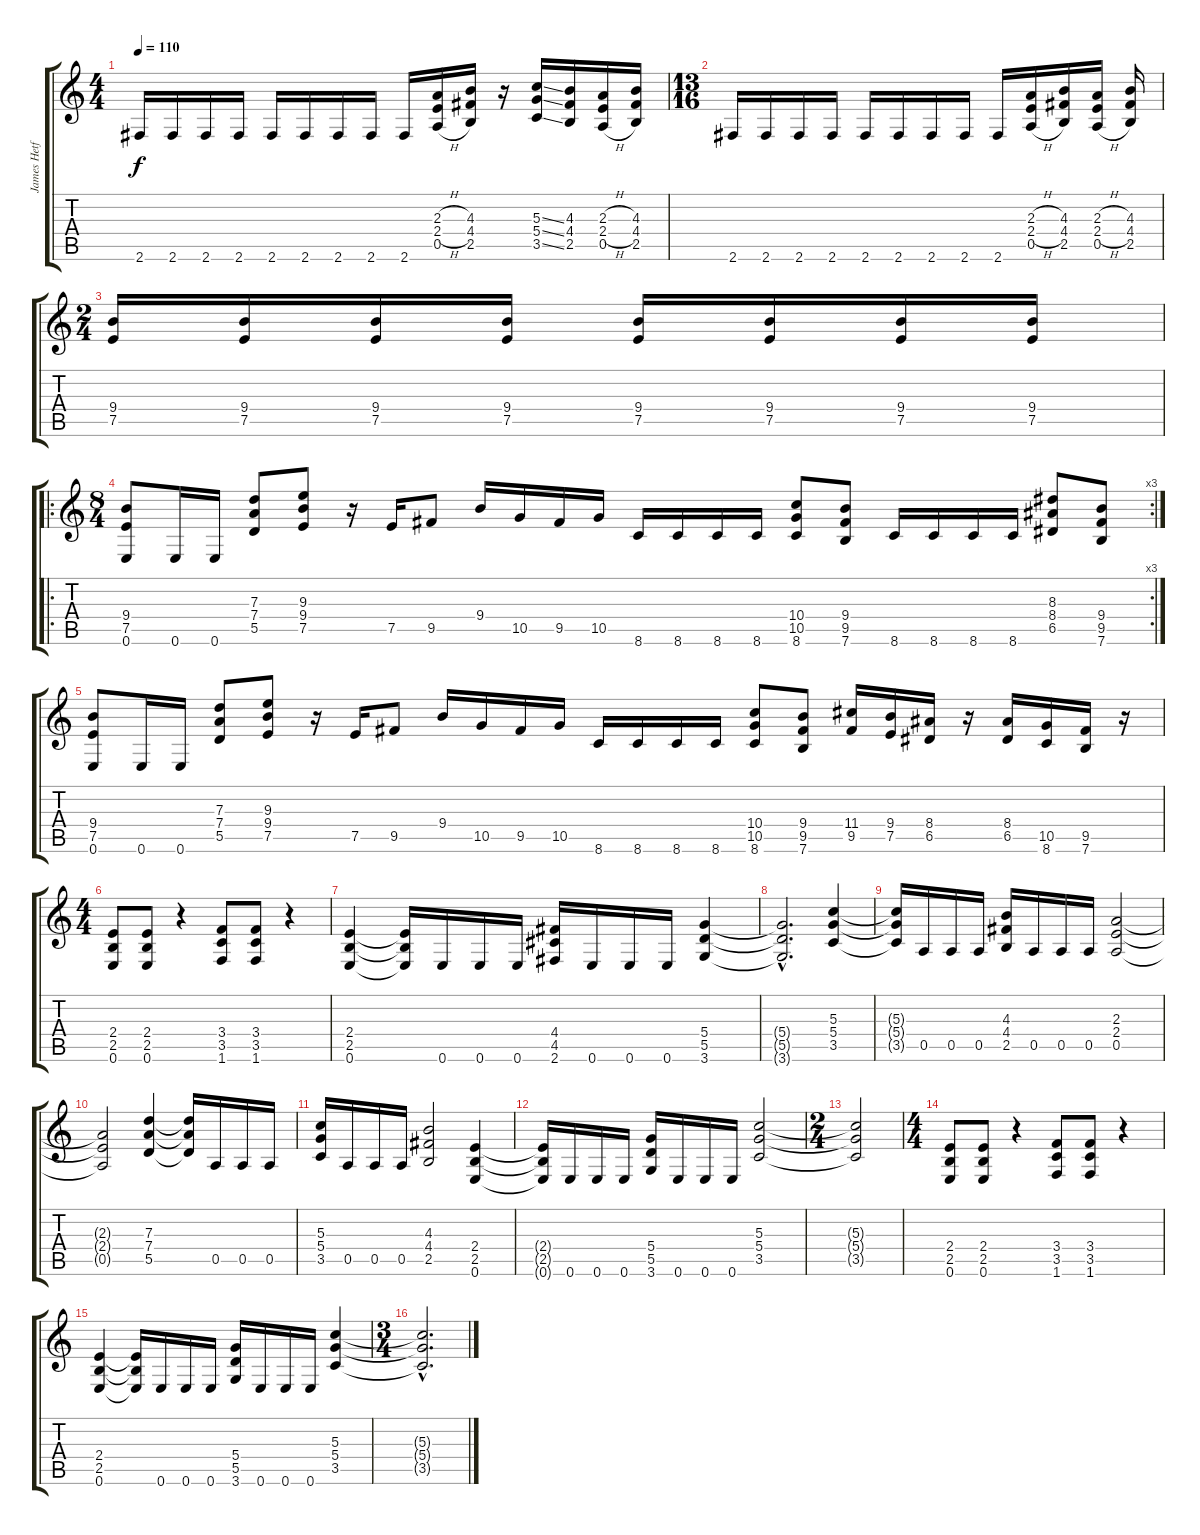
\track ("James Hetfield" "James Hetf") {instrument overdrivenguitar}
\staff {score tabs}
\tuning (E4 B3 G3 D3 A2 E2) {hide}
\ts (4 4)
\tempo 110
\clef g2
\ks c
2.6.16{dy f} 2.6.16 2.6.16 2.6.16 2.6.16 2.6.16 2.6.16 2.6.16 2.6.16 (2.3{h} 2.4{h} 0.5{h}).16 (4.3 4.4 2.5).16 r.16 (5.3{ss} 5.4{ss} 3.5{ss}).16 (4.3 4.4 2.5).16 (2.3{h} 2.4{h} 0.5{h}).16 (4.3 4.4 2.5).16 |
\ts (13 16)
2.6.16 2.6.16 2.6.16 2.6.16 2.6.16 2.6.16 2.6.16 2.6.16 2.6.16 (2.3{h} 2.4{h} 0.5{h}).16 (4.3 4.4 2.5).16 (2.3{h} 2.4{h} 0.5{h}).16 (4.3 4.4 2.5).16 |
\ts (2 4)
(9.4 7.5).16 (9.4 7.5).16 (9.4 7.5).16 (9.4 7.5).16 (9.4 7.5).16 (9.4 7.5).16 (9.4 7.5).16 (9.4 7.5).16 |
\ro
\rc 3
\ts (8 4)
(9.4 7.5 0.6).8 0.6.16 0.6.16 (7.3 7.4 5.5).8 (9.3 9.4 7.5).8 r.16 7.5.16 9.5.8 9.4.16 10.5.16 9.5.16 10.5.16 8.6.16 8.6.16 8.6.16 8.6.16 (10.4 10.5 8.6).8 (9.4 9.5 7.6).8 8.6.16 8.6.16 8.6.16 8.6.16 (8.3 8.4 6.5).8 (9.4 9.5 7.6).8 |
(9.4 7.5 0.6).8 0.6.16 0.6.16 (7.3 7.4 5.5).8 (9.3 9.4 7.5).8 r.16 7.5.16 9.5.8 9.4.16 10.5.16 9.5.16 10.5.16 8.6.16 8.6.16 8.6.16 8.6.16 (10.4 10.5 8.6).8 (9.4 9.5 7.6).8 (11.4 9.5).16 (9.4 7.5).16 (8.4 6.5).16 r.16 (8.4 6.5).16 (10.5 8.6).16 (9.5 7.6).16 r.16 |
\ts (4 4)
(2.4 2.5 0.6).8 (2.4 2.5 0.6).8 r.4 (3.4 3.5 1.6).8 (3.4 3.5 1.6).8 r.4 |
(2.4 2.5 0.6).4 (2.4{t} 2.5{t} 0.6{t}).16 0.6.16 0.6.16 0.6.16 (4.4 4.5 2.6).16 0.6.16 0.6.16 0.6.16 (5.4 5.5 3.6).4 |
(5.4{hac t} 5.5{hac t} 3.6{hac t}).2{d} (5.3 5.4 3.5).4 |
(5.3{t} 5.4{t} 3.5{t}).16 0.5.16 0.5.16 0.5.16 (4.3 4.4 2.5).16 0.5.16 0.5.16 0.5.16 (2.3 2.4 0.5).2 |
(2.3{t} 2.4{t} 0.5{t}).2 (7.3 7.4 5.5).4 (7.3{t} 7.4{t} 5.5{t}).16 0.5.16 0.5.16 0.5.16 |
(5.3 5.4 3.5).16 0.5.16 0.5.16 0.5.16 (4.3 4.4 2.5).2 (2.4 2.5 0.6).4 |
(2.4{t} 2.5{t} 0.6{t}).16 0.6.16 0.6.16 0.6.16 (5.4 5.5 3.6).16 0.6.16 0.6.16 0.6.16 (5.3 5.4 3.5).2 |
\ts (2 4)
(5.3{t} 5.4{t} 3.5{t}).2 |
\ts (4 4)
(2.4 2.5 0.6).8 (2.4 2.5 0.6).8 r.4 (3.4 3.5 1.6).8 (3.4 3.5 1.6).8 r.4 |
(2.4 2.5 0.6).4 (2.4{t} 2.5{t} 0.6{t}).16 0.6.16 0.6.16 0.6.16 (5.4 5.5 3.6).16 0.6.16 0.6.16 0.6.16 (5.3 5.4 3.5).4 |
\ts (3 4)
(5.3{hac t} 5.4{hac t} 3.5{hac t}).2{d}
